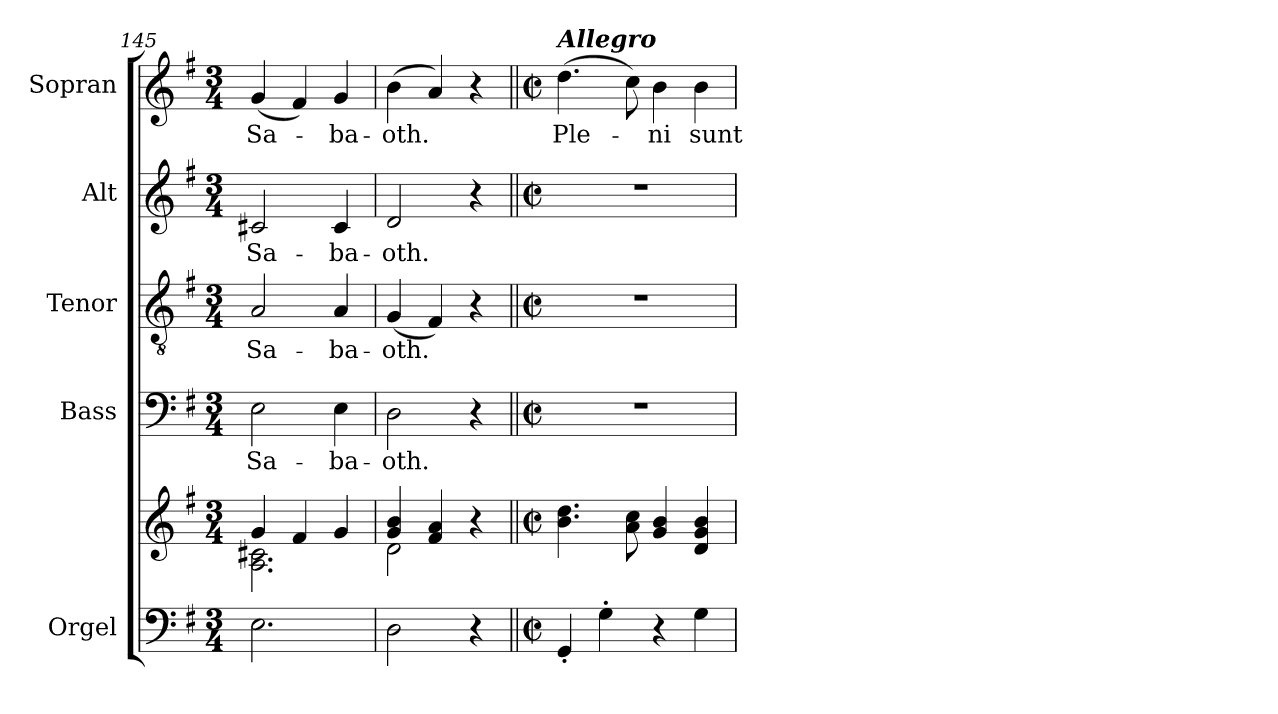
**kern	**kern	**kern	**text	**kern	**text	**kern	**text	**kern	**text
*part5	*part5	*part4	*part4	*part3	*part3	*part2	*part2	*part1	*part1
*staff6	*staff5	*staff4	*staff4	*staff3	*staff3	*staff2	*staff2	*staff1	*staff1
*I"Orgel	*	*I"Bass	*	*I"Tenor	*	*I"Alt	*	*I"Sopran	*
*I'Org.	*	*I'B	*	*I'T	*	*I'A	*	*I'S	*
*clefF4	*clefG2	*clefF4	*	*clefGv2	*	*clefG2	*	*clefG2	*
*k[f#]	*k[f#]	*k[f#]	*	*k[f#]	*	*k[f#]	*	*k[f#]	*
*G:	*G:	*G:	*	*G:	*	*G:	*	*G:	*
*M3/4	*M3/4	*M3/4	*	*M3/4	*	*M3/4	*	*M3/4	*
=145	=145	=145	=145	=145	=145	=145	=145	=145	=145
*	*^	*	*	*	*	*	*	*	*
!	!	!	!	!LO:LY:b	!	!LO:LY:b	!	!LO:LY:b	!	!LO:LY:b
2.E\	4g/	2.A\ 2.c#X\	2E\	Sa-	2A/	Sa-	2c#X/	Sa-	(<4g/	Sa-
.	4f#/	.	.	.	.	.	.	.	4f#/)	.
!	!	!	!	!LO:LY:b	!	!LO:LY:b	!	!LO:LY:b	!	!LO:LY:b
.	4g/	.	4E\	-ba-	4A/	-ba-	4c#/	-ba-	4g/	-ba-
=146	=146	=146	=146	=146	=146	=146	=146	=146	=146	=146
!	!	!	!	!LO:LY:b	!	!LO:LY:b	!	!LO:LY:b	!	!LO:LY:b
2D\	4g/ 4b/	2d\	2D\	-oth.	(<4G/	-oth.	2d/	-oth.	(>4b\	-oth.
.	4f#/ 4a/	.	.	.	4F#/)	.	.	.	4a/)	.
4r	4r	4ryy	4r	.	4r	.	4r	.	4r	.
*	*v	*v	*	*	*	*	*	*	*	*
=147||	=147||	=147||	=147||	=147||	=147||	=147||	=147||	=147||	=147||
*M2/2	*M2/2	*M2/2	*	*M2/2	*	*M2/2	*	*M2/2	*
*met(c|)	*met(c|)	*met(c|)	*	*met(c|)	*	*met(c|)	*	*met(c|)	*
*	*^	*	*	*	*	*	*	*	*
!	!	!	!	!	!	!	!	!	!LO:TX:a:Bi:t=Allegro	!
!	!	!	!	!	!	!	!	!	!	!LO:LY:b
*	*v	*v	*	*	*	*	*	*	*	*
4GG'</	4.b\ 4.dd\	1r	.	1r	.	1r	.	(>4.dd\	Ple-
4G'>\	.	.	.	.	.	.	.	.	.
.	8a\ 8cc\	.	.	.	.	.	.	8cc\)	.
!	!	!	!	!	!	!	!	!	!LO:LY:b
4r	4g/ 4b/	.	.	.	.	.	.	4b\	-ni
!	!	!	!	!	!	!	!	!	!LO:LY:b
4G\	4d/ 4g/ 4b/	.	.	.	.	.	.	4b\	sunt
=	=	=	=	=	=	=	=	=	=
*-	*-	*-	*-	*-	*-	*-	*-	*-	*-
